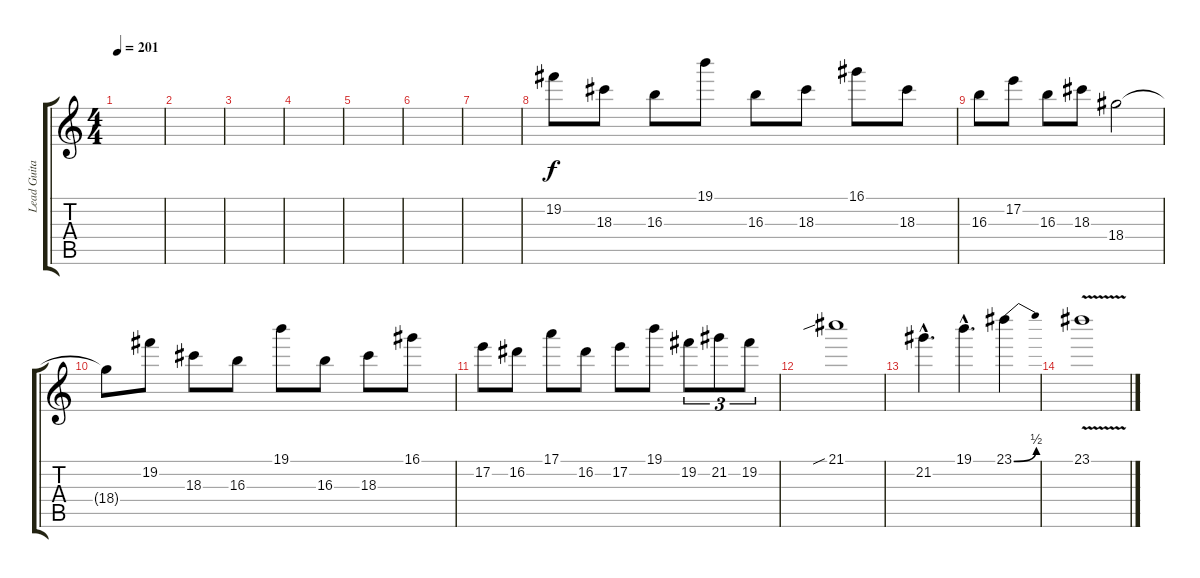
\track ("Lead Guitar" "Lead Guita") {instrument overdrivenguitar}
\staff {score tabs}
\tuning (E4 B3 G3 D3 A2 E2) {hide}
\ts (4 4)
\tempo 201
\clef g2
\ks c
|
|
|
|
|
|
|
19.2.8{volume 13 balance 16} 18.3.8 16.3.8 19.1.8 16.3.8 18.3.8 16.1.8 18.3.8 |
16.3.8 17.2.8 16.3.8 18.3.8 18.4.2 |
18.4{t}.8 19.2.8 18.3.8 16.3.8 19.1.8 16.3.8 18.3.8 16.1.8 |
17.2.8 16.2.8 17.1.8 16.2.8 17.2.8 19.1.8 19.2.8{tu (3 2)} 21.2.8{tu (3 2)} 19.2.8{tu (3 2)} |
21.1{sib}.1 |
21.2{hac}.4{d} 19.1{hac}.4{d} 23.1{be (bend 0 0 60 2)}.4 |
23.1{v}.1
